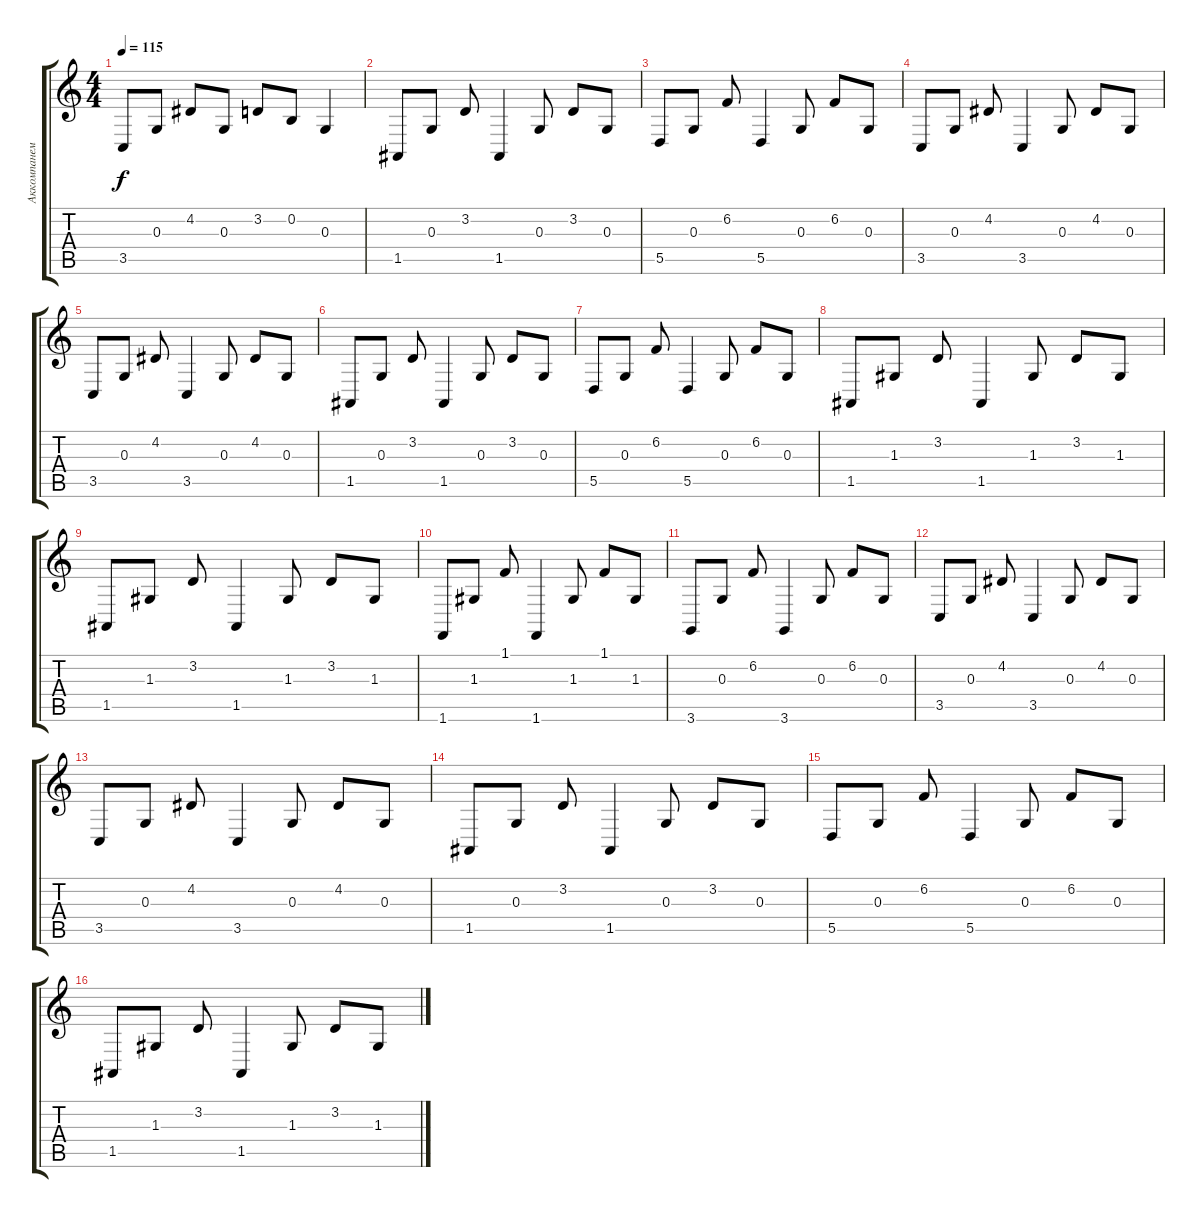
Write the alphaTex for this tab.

\track ("Аккомпанемент" "Аккомпанем") {instrument acousticgrandpiano}
\staff {score tabs}
\tuning (E4 B3 G3 D3 A2 E2) {hide}
\ts (4 4)
\tempo 115
\clef g2
\ks c
3.5.8{dy f} 0.3.8 4.2.8 0.3.8 3.2.8 0.2.8 0.3.4 |
1.5.8 0.3.8 3.2.8 1.5.4 0.3.8 3.2.8 0.3.8 |
5.5.8 0.3.8 6.2.8 5.5.4 0.3.8 6.2.8 0.3.8 |
3.5.8 0.3.8 4.2.8 3.5.4 0.3.8 4.2.8 0.3.8 |
3.5.8 0.3.8 4.2.8 3.5.4 0.3.8 4.2.8 0.3.8 |
1.5.8 0.3.8 3.2.8 1.5.4 0.3.8 3.2.8 0.3.8 |
5.5.8 0.3.8 6.2.8 5.5.4 0.3.8 6.2.8 0.3.8 |
1.5.8 1.3.8 3.2.8 1.5.4 1.3.8 3.2.8 1.3.8 |
1.5.8 1.3.8 3.2.8 1.5.4 1.3.8 3.2.8 1.3.8 |
1.6.8 1.3.8 1.1.8 1.6.4 1.3.8 1.1.8 1.3.8 |
3.6.8 0.3.8 6.2.8 3.6.4 0.3.8 6.2.8 0.3.8 |
3.5.8 0.3.8 4.2.8 3.5.4 0.3.8 4.2.8 0.3.8 |
3.5.8 0.3.8 4.2.8 3.5.4 0.3.8 4.2.8 0.3.8 |
1.5.8 0.3.8 3.2.8 1.5.4 0.3.8 3.2.8 0.3.8 |
5.5.8 0.3.8 6.2.8 5.5.4 0.3.8 6.2.8 0.3.8 |
1.5.8 1.3.8 3.2.8 1.5.4 1.3.8 3.2.8 1.3.8
